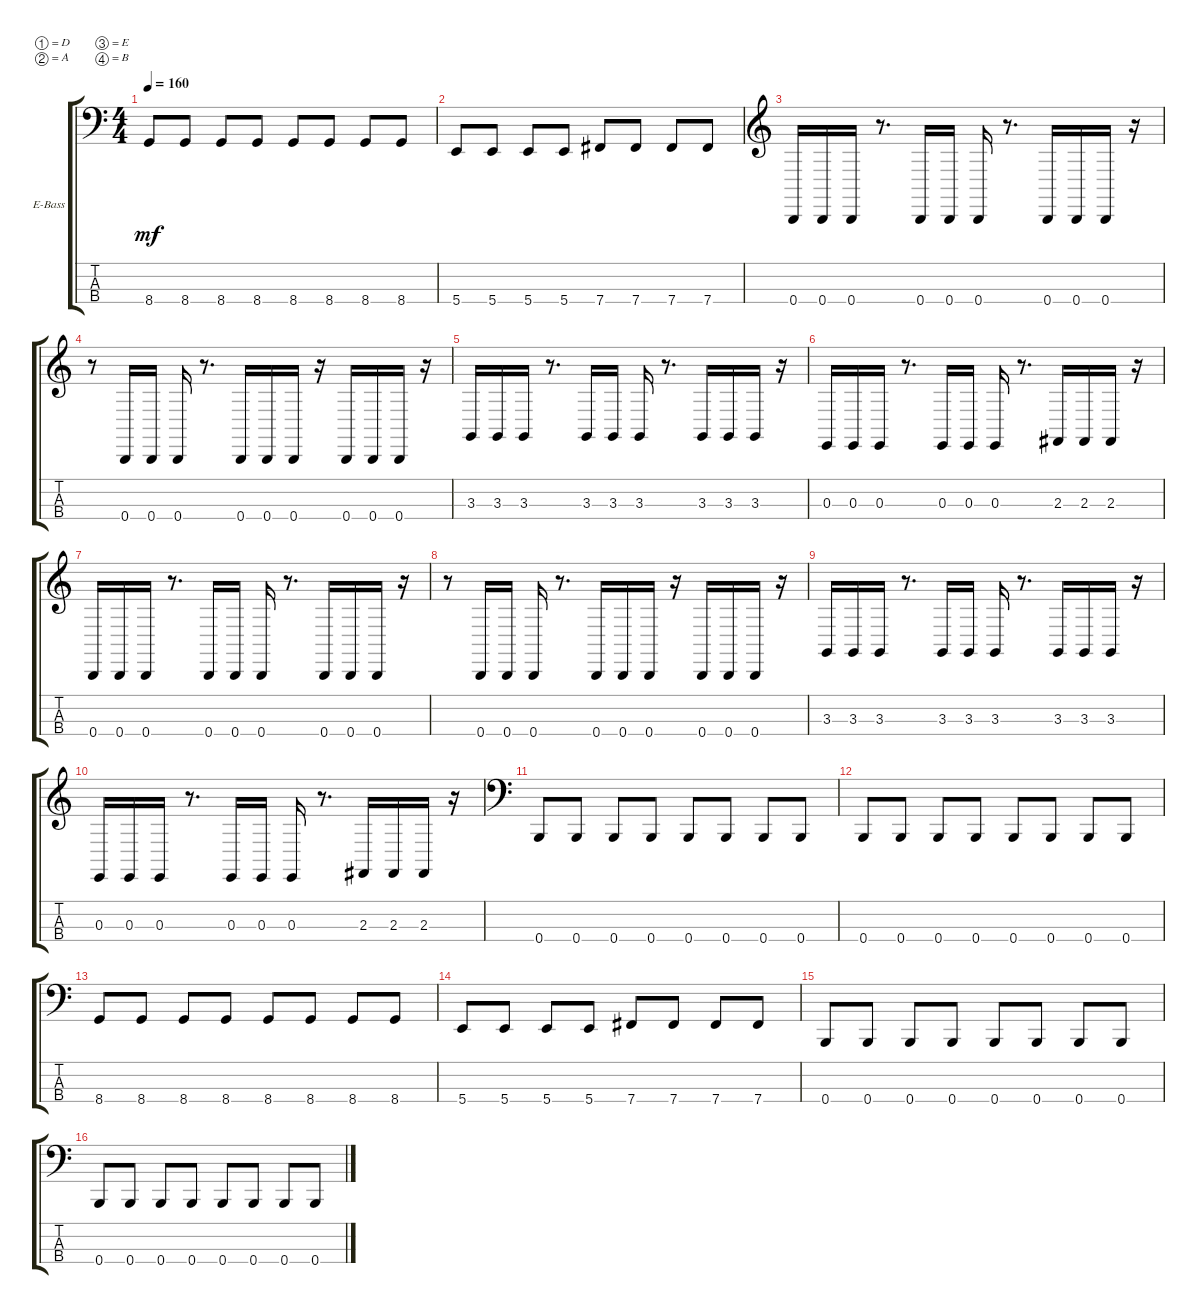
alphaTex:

\bracketExtendMode groupsimilarinstruments
\firstSystemTrackNameOrientation horizontal
\otherSystemsTrackNameOrientation horizontal
\track ("Bass" "E-Bass") {instrument electricbassfinger}
\staff {score tabs}
\tuning (D2 A1 E1 B0)
\ts (4 4)
\tempo 160
\clef f4
\ks c
8.4.8{dy mf} 8.4.8 8.4.8 8.4.8 8.4.8 8.4.8 8.4.8 8.4.8 |
5.4.8 5.4.8 5.4.8 5.4.8 7.4.8 7.4.8 7.4.8 7.4.8 |
\clef g2
0.4.16 0.4.16 0.4.16 r.8{d} 0.4.16 0.4.16 0.4.16 r.8{d} 0.4.16 0.4.16 0.4.16 r.16 |
r.8 0.4.16 0.4.16 0.4.16 r.8{d} 0.4.16 0.4.16 0.4.16 r.16 0.4.16 0.4.16 0.4.16 r.16 |
3.3.16 3.3.16 3.3.16 r.8{d} 3.3.16 3.3.16 3.3.16 r.8{d} 3.3.16 3.3.16 3.3.16 r.16 |
0.3.16 0.3.16 0.3.16 r.8{d} 0.3.16 0.3.16 0.3.16 r.8{d} 2.3.16 2.3.16 2.3.16 r.16 |
0.4.16 0.4.16 0.4.16 r.8{d} 0.4.16 0.4.16 0.4.16 r.8{d} 0.4.16 0.4.16 0.4.16 r.16 |
r.8 0.4.16 0.4.16 0.4.16 r.8{d} 0.4.16 0.4.16 0.4.16 r.16 0.4.16 0.4.16 0.4.16 r.16 |
3.3.16 3.3.16 3.3.16 r.8{d} 3.3.16 3.3.16 3.3.16 r.8{d} 3.3.16 3.3.16 3.3.16 r.16 |
0.3.16 0.3.16 0.3.16 r.8{d} 0.3.16 0.3.16 0.3.16 r.8{d} 2.3.16 2.3.16 2.3.16 r.16 |
\clef f4
0.4.8 0.4.8 0.4.8 0.4.8 0.4.8 0.4.8 0.4.8 0.4.8 |
0.4.8 0.4.8 0.4.8 0.4.8 0.4.8 0.4.8 0.4.8 0.4.8 |
8.4.8 8.4.8 8.4.8 8.4.8 8.4.8 8.4.8 8.4.8 8.4.8 |
5.4.8 5.4.8 5.4.8 5.4.8 7.4.8 7.4.8 7.4.8 7.4.8 |
0.4.8 0.4.8 0.4.8 0.4.8 0.4.8 0.4.8 0.4.8 0.4.8 |
0.4.8 0.4.8 0.4.8 0.4.8 0.4.8 0.4.8 0.4.8 0.4.8
